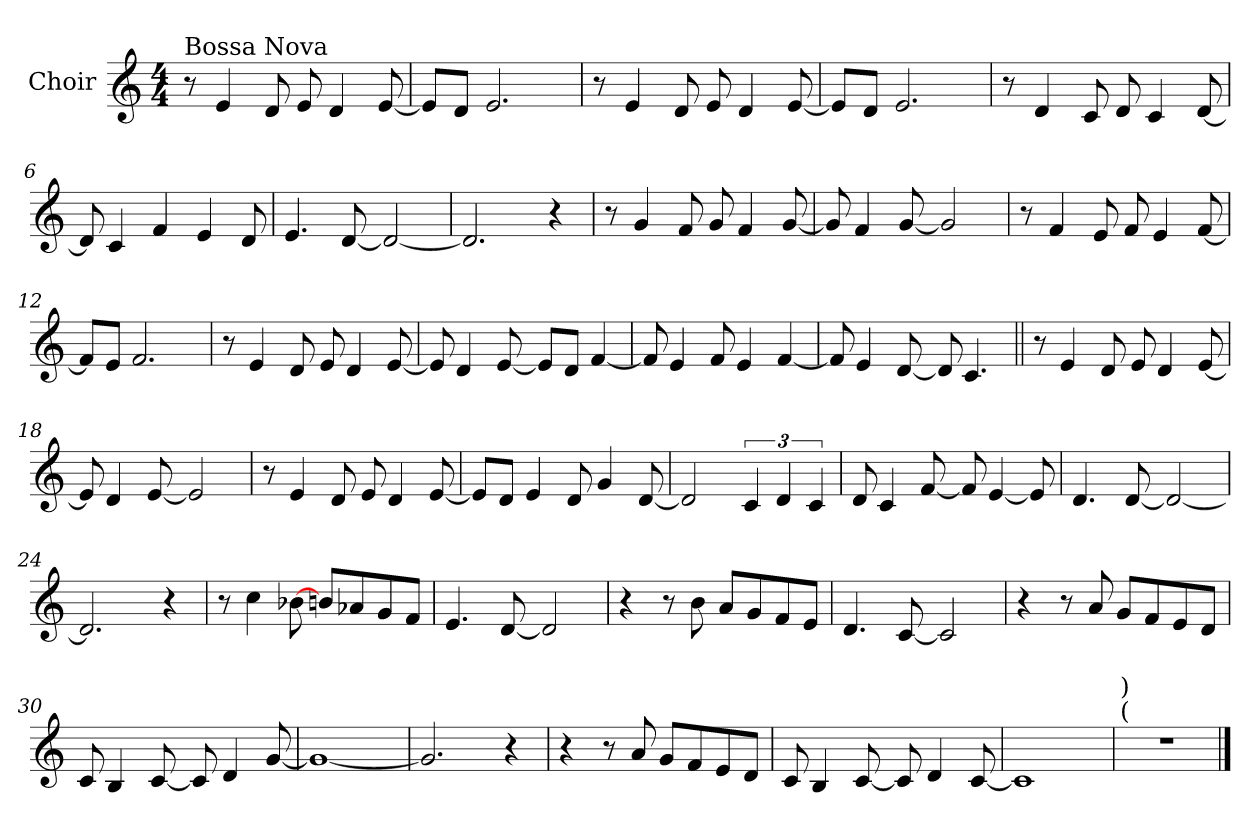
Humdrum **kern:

**kern
*part1
*staff1
*I"Choir
*I'Ch
*clefG2
*k[]
*C:
*M4/4
=1
!LO:TX:a:t=Bossa Nova
8r
4e/
8d/
8e/
4d/
[8e/
=2
8e/L]
8d/J
2.e/
=3
8r
4e/
8d/
8e/
4d/
[8e/
=4
8e/L]
8d/J
2.e/
!!LO:LB:g=z
=5
8r
4d/
8c/
8d/
4c/
[8d/
=6
8d/]
4c/
4f/
4e/
8d/
=7
4.e/
[8d/
2d/_
=8
2.d/]
4r
!!LO:LB:g=z
=9
8r
4g/
8f/
8g/
4f/
[8g/
=10
8g/]
4f/
[8g/
2g/]
=11
8r
4f/
8e/
8f/
4e/
[8f/
=12
8f/L]
8e/J
2.f/
!!LO:LB:g=z
=13
8r
4e/
8d/
8e/
4d/
[8e/
=14
8e/]
4d/
[8e/
8e/L]
8d/J
[4f/
=15
8f/]
4e/
8f/
4e/
[4f/
=16
8f/]
4e/
[8d/
8d/]
4.c/
!!LO:LB:g=z
=17||
8r
4e/
8d/
8e/
4d/
[8e/
=18
8e/]
4d/
[8e/
2e/]
=19
8r
4e/
8d/
8e/
4d/
[8e/
=20
8e/L]
8d/J
4e/
8d/
4g/
[8d/
!!LO:LB:g=z
=21
2d/]
6c/
6d/
6c/
=22
8d/
4c/
[8f/
8f/]
[4e/
8e/]
=23
4.d/
[8d/
2d/_
=24
2.d/]
4r
!!LO:LB:g=z
=25
8r
4cc\
[8b-X\
8bn/L
8a-X/
8g/
8f/J
=26
4.e/
[8d/
2d/]
=27
4r
8r
8b\
8a/L
8g/
8f/
8e/J
=28
4.d/
[8c/
2c/]
!!LO:LB:g=z
=29
4r
8r
8a/
8g/L
8f/
8e/
8d/J
=30
8c/
4B/
[8c/
8c/]
4d/
[8g/
=31
1g_
=32
2.g/]
4r
!!LO:LB:g=z
=33
4r
8r
8a/
8g/L
8f/
8e/
8d/J
=34
8c/
4B/
[8c/
8c/]
4d/
[8c/
=35
1c]
=36
!LO:TX:a:t=(
!LO:TX:a:t=)
1r
==
*-
